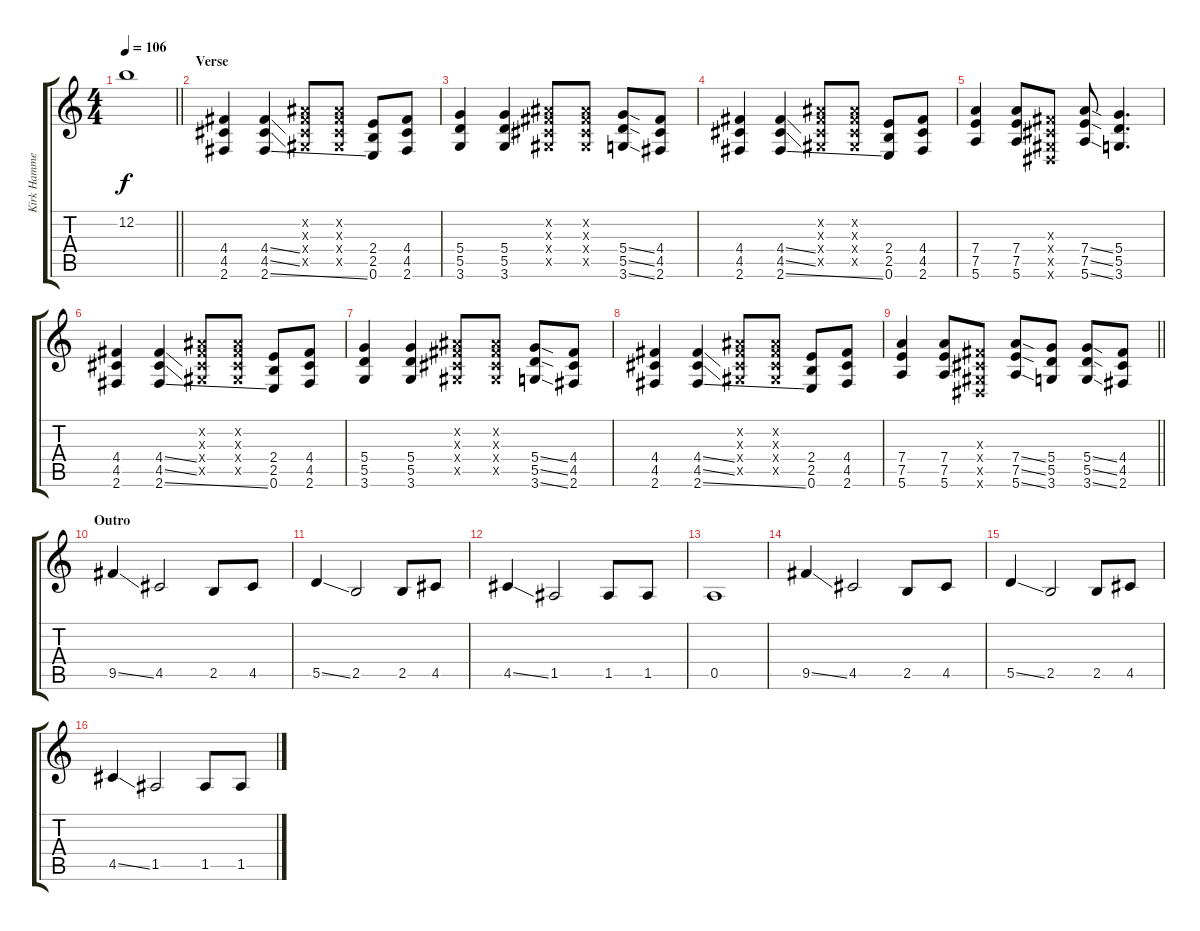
\track ("Kirk Hammett" "Kirk Hamme") {instrument distortionguitar}
\staff {score tabs}
\tuning (E4 B3 G3 D3 A2 E2) {hide}
\ts (4 4)
\tempo 106
\clef g2
\barLineRight lightlight
\ks c
12.2{t}.1{dy f} |
\section ("" "Verse")
(4.4 4.5 2.6).4 (4.4{ss} 4.5{ss} 2.6{ss}).4 (-1.2{x} -1.3{x} -1.4{x} -1.5{x}).8 (-1.2{x} -1.3{x} -1.4{x} -1.5{x}).8 (2.4 2.5 0.6).8 (4.4 4.5 2.6).8 |
(5.4 5.5 3.6).4 (5.4 5.5 3.6).4 (-1.2{x} -1.3{x} -1.4{x} -1.5{x}).8 (-1.2{x} -1.3{x} -1.4{x} -1.5{x}).8 (5.4{ss} 5.5{ss} 3.6{ss}).8 (4.4 4.5 2.6).8 |
(4.4 4.5 2.6).4 (4.4{ss} 4.5{ss} 2.6{ss}).4 (-1.2{x} -1.3{x} -1.4{x} -1.5{x}).8 (-1.2{x} -1.3{x} -1.4{x} -1.5{x}).8 (2.4 2.5 0.6).8 (4.4 4.5 2.6).8 |
(7.4 7.5 5.6).4 (7.4 7.5 5.6).8 (-1.3{x} -1.4{x} -1.5{x} -1.6{x}).8 (7.4{ss} 7.5{ss} 5.6{ss}).8 (5.4 5.5 3.6).4{d} |
(4.4 4.5 2.6).4 (4.4{ss} 4.5{ss} 2.6{ss}).4 (-1.2{x} -1.3{x} -1.4{x} -1.5{x}).8 (-1.2{x} -1.3{x} -1.4{x} -1.5{x}).8 (2.4 2.5 0.6).8 (4.4 4.5 2.6).8 |
(5.4 5.5 3.6).4 (5.4 5.5 3.6).4 (-1.2{x} -1.3{x} -1.4{x} -1.5{x}).8 (-1.2{x} -1.3{x} -1.4{x} -1.5{x}).8 (5.4{ss} 5.5{ss} 3.6{ss}).8 (4.4 4.5 2.6).8 |
(4.4 4.5 2.6).4 (4.4{ss} 4.5{ss} 2.6{ss}).4 (-1.2{x} -1.3{x} -1.4{x} -1.5{x}).8 (-1.2{x} -1.3{x} -1.4{x} -1.5{x}).8 (2.4 2.5 0.6).8 (4.4 4.5 2.6).8 |
\barLineRight lightlight
(7.4 7.5 5.6).4 (7.4 7.5 5.6).8 (-1.3{x} -1.4{x} -1.5{x} -1.6{x}).8 (7.4{ss} 7.5{ss} 5.6{ss}).8 (5.4 5.5 3.6).8 (5.4{ss} 5.5{ss} 3.6{ss}).8 (4.4 4.5 2.6).8 |
\section ("" "Outro")
9.5{ss}.4 4.5.2 2.5.8 4.5.8 |
5.5{ss}.4 2.5.2 2.5.8 4.5.8 |
4.5{ss}.4 1.5.2 1.5.8 1.5.8 |
0.5.1 |
9.5{ss}.4 4.5.2 2.5.8 4.5.8 |
5.5{ss}.4 2.5.2 2.5.8 4.5.8 |
4.5{ss}.4 1.5.2 1.5.8 1.5.8
